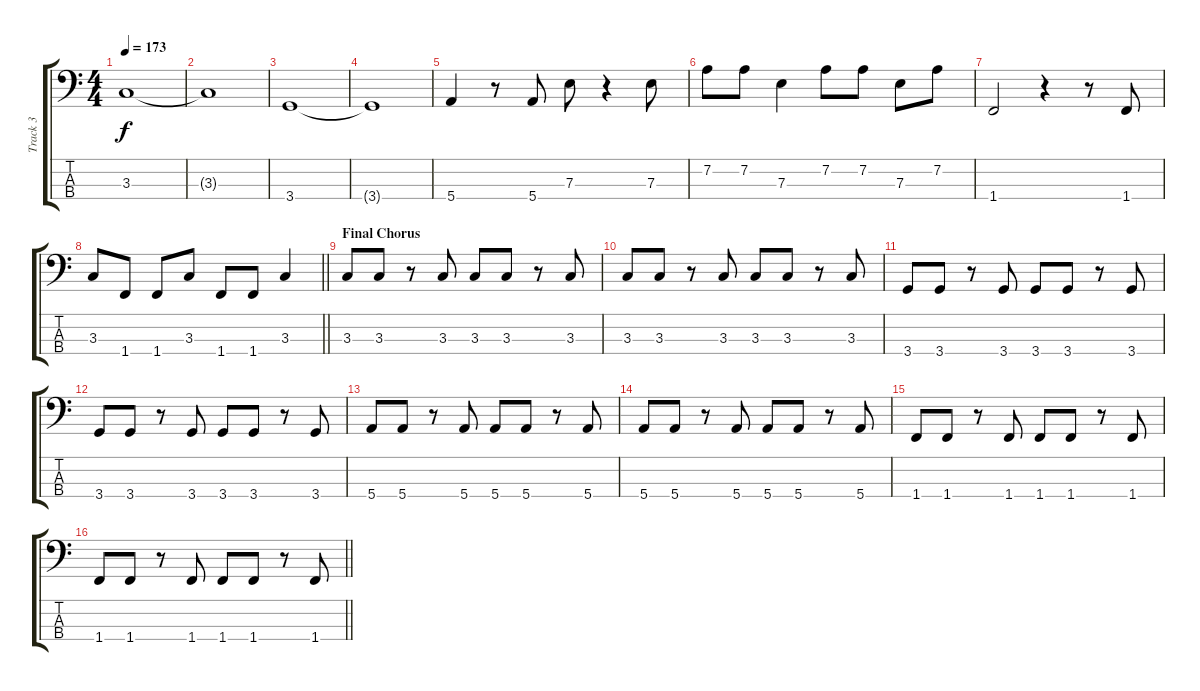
\track ("Track 3" "Track 3") {instrument electricbassfinger}
\staff {score tabs}
\tuning (G2 D2 A1 E1) {hide}
\ts (4 4)
\tempo 173
\clef f4
\ks c
3.3.1{dy f} |
3.3{t}.1 |
3.4.1 |
3.4{t}.1 |
5.4.4 r.8 5.4.8 7.3.8 r.4 7.3.8 |
7.2.8 7.2.8 7.3.4 7.2.8 7.2.8 7.3.8 7.2.8 |
1.4.2 r.4 r.8 1.4.8 |
\barLineRight lightlight
3.3.8 1.4.8 1.4.8 3.3.8 1.4.8 1.4.8 3.3.4 |
\section ("" "Final Chorus")
3.3.8 3.3.8 r.8 3.3.8 3.3.8 3.3.8 r.8 3.3.8 |
3.3.8 3.3.8 r.8 3.3.8 3.3.8 3.3.8 r.8 3.3.8 |
3.4.8 3.4.8 r.8 3.4.8 3.4.8 3.4.8 r.8 3.4.8 |
3.4.8 3.4.8 r.8 3.4.8 3.4.8 3.4.8 r.8 3.4.8 |
5.4.8 5.4.8 r.8 5.4.8 5.4.8 5.4.8 r.8 5.4.8 |
5.4.8 5.4.8 r.8 5.4.8 5.4.8 5.4.8 r.8 5.4.8 |
1.4.8 1.4.8 r.8 1.4.8 1.4.8 1.4.8 r.8 1.4.8 |
\barLineRight lightlight
1.4.8 1.4.8 r.8 1.4.8 1.4.8 1.4.8 r.8 1.4.8
